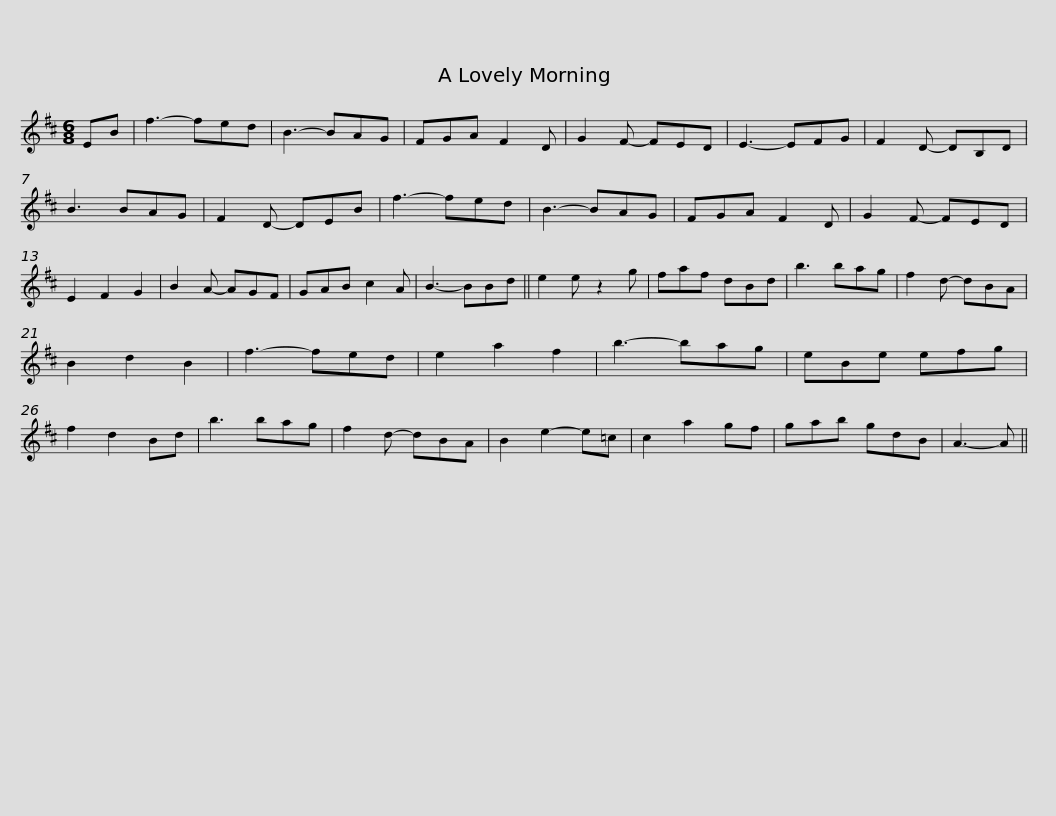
X:1
L:1/8
M:6/8
I:linebreak $
K:D
V:1 treble
V:1
 EB | f3- fed | B3- BAG | FGA F2 D | G2 F- FED | %5
 E3- EFG | F2 D- DB,D | B3 BAG | F2 D- DEB |$ f3- fed | %10
 B3- BAG | FGA F2 D | G2 F- FED | E2 F2 G2 | B2 A- AGF | %15
 GAB c2 A | B3- BBd || e2 e z2 g |$ faf dBd | b3 bag | %20
 f2 d- dBA | B2 d2 B2 | f3- fed | e2 a2 f2 | b3- bag | %25
 eBe efg | f2 d2 Bd |$ b3 bag | f2 d- dBA | B2 e2- e=c | %30
 c2 a2 gf | gab gdB | A3- A || %33
